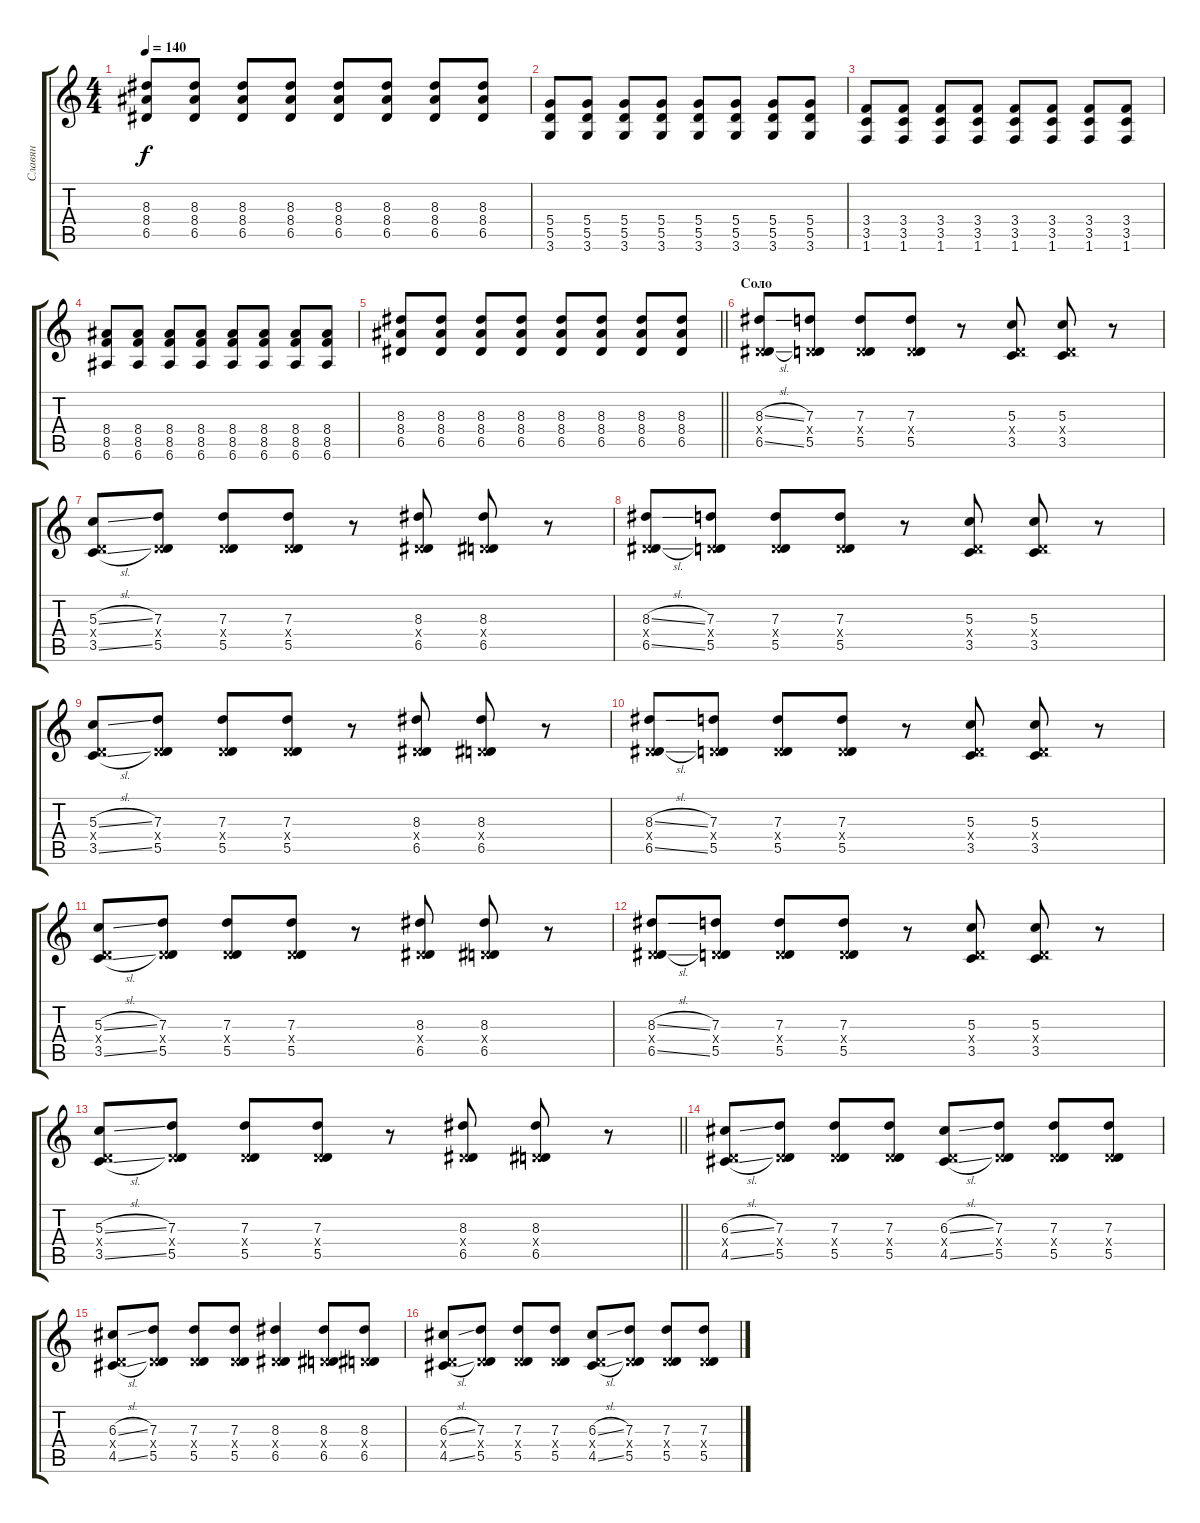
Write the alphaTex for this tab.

\track ("Славян" "Славян") {instrument distortionguitar}
\staff {score tabs}
\tuning (E4 B3 G3 D3 A2 E2) {hide}
\ts (4 4)
\tempo 140
\clef g2
\ks c
(8.3 8.4 6.5).8{dy f} (8.3 8.4 6.5).8 (8.3 8.4 6.5).8 (8.3 8.4 6.5).8 (8.3 8.4 6.5).8 (8.3 8.4 6.5).8 (8.3 8.4 6.5).8 (8.3 8.4 6.5).8 |
(5.4 5.5 3.6).8 (5.4 5.5 3.6).8 (5.4 5.5 3.6).8 (5.4 5.5 3.6).8 (5.4 5.5 3.6).8 (5.4 5.5 3.6).8 (5.4 5.5 3.6).8 (5.4 5.5 3.6).8 |
(3.4 3.5 1.6).8 (3.4 3.5 1.6).8 (3.4 3.5 1.6).8 (3.4 3.5 1.6).8 (3.4 3.5 1.6).8 (3.4 3.5 1.6).8 (3.4 3.5 1.6).8 (3.4 3.5 1.6).8 |
(8.4 8.5 6.6).8 (8.4 8.5 6.6).8 (8.4 8.5 6.6).8 (8.4 8.5 6.6).8 (8.4 8.5 6.6).8 (8.4 8.5 6.6).8 (8.4 8.5 6.6).8 (8.4 8.5 6.6).8 |
\barLineRight lightlight
(8.3 8.4 6.5).8 (8.3 8.4 6.5).8 (8.3 8.4 6.5).8 (8.3 8.4 6.5).8 (8.3 8.4 6.5).8 (8.3 8.4 6.5).8 (8.3 8.4 6.5).8 (8.3 8.4 6.5).8 |
\section ("" "Соло")
(8.3{sl} 0.4{x} 6.5{sl}).8{volume 13} (7.3 0.4{x} 5.5).8 (7.3 0.4{x} 5.5).8 (7.3 0.4{x} 5.5).8 r.8 (5.3 0.4{x} 3.5).8 (5.3 0.4{x} 3.5).8 r.8 |
(5.3{sl} 0.4{x} 3.5{sl}).8 (7.3 0.4{x} 5.5).8 (7.3 0.4{x} 5.5).8 (7.3 0.4{x} 5.5).8 r.8 (8.3 0.4{x} 6.5).8 (8.3 0.4{x} 6.5).8 r.8 |
(8.3{sl} 0.4{x} 6.5{sl}).8 (7.3 0.4{x} 5.5).8 (7.3 0.4{x} 5.5).8 (7.3 0.4{x} 5.5).8 r.8 (5.3 0.4{x} 3.5).8 (5.3 0.4{x} 3.5).8 r.8 |
(5.3{sl} 0.4{x} 3.5{sl}).8 (7.3 0.4{x} 5.5).8 (7.3 0.4{x} 5.5).8 (7.3 0.4{x} 5.5).8 r.8 (8.3 0.4{x} 6.5).8 (8.3 0.4{x} 6.5).8 r.8 |
(8.3{sl} 0.4{x} 6.5{sl}).8 (7.3 0.4{x} 5.5).8 (7.3 0.4{x} 5.5).8 (7.3 0.4{x} 5.5).8 r.8 (5.3 0.4{x} 3.5).8 (5.3 0.4{x} 3.5).8 r.8 |
(5.3{sl} 0.4{x} 3.5{sl}).8 (7.3 0.4{x} 5.5).8 (7.3 0.4{x} 5.5).8 (7.3 0.4{x} 5.5).8 r.8 (8.3 0.4{x} 6.5).8 (8.3 0.4{x} 6.5).8 r.8 |
(8.3{sl} 0.4{x} 6.5{sl}).8 (7.3 0.4{x} 5.5).8 (7.3 0.4{x} 5.5).8 (7.3 0.4{x} 5.5).8 r.8 (5.3 0.4{x} 3.5).8 (5.3 0.4{x} 3.5).8 r.8 |
\barLineRight lightlight
(5.3{sl} 0.4{x} 3.5{sl}).8 (7.3 0.4{x} 5.5).8 (7.3 0.4{x} 5.5).8 (7.3 0.4{x} 5.5).8 r.8 (8.3 0.4{x} 6.5).8 (8.3 0.4{x} 6.5).8 r.8 |
(6.3{sl} 0.4{x} 4.5{sl}).8 (7.3 0.4{x} 5.5).8 (7.3 0.4{x} 5.5).8 (7.3 0.4{x} 5.5).8 (6.3{sl} 0.4{x} 4.5{sl}).8 (7.3 0.4{x} 5.5).8 (7.3 0.4{x} 5.5).8 (7.3 0.4{x} 5.5).8 |
(6.3{sl} 0.4{x} 4.5{sl}).8 (7.3 0.4{x} 5.5).8 (7.3 0.4{x} 5.5).8 (7.3 0.4{x} 5.5).8 (8.3 0.4{x} 6.5).4 (8.3 0.4{x} 6.5).8 (8.3 0.4{x} 6.5).8 |
(6.3{sl} 0.4{x} 4.5{sl}).8 (7.3 0.4{x} 5.5).8 (7.3 0.4{x} 5.5).8 (7.3 0.4{x} 5.5).8 (6.3{sl} 0.4{x} 4.5{sl}).8 (7.3 0.4{x} 5.5).8 (7.3 0.4{x} 5.5).8 (7.3 0.4{x} 5.5).8
